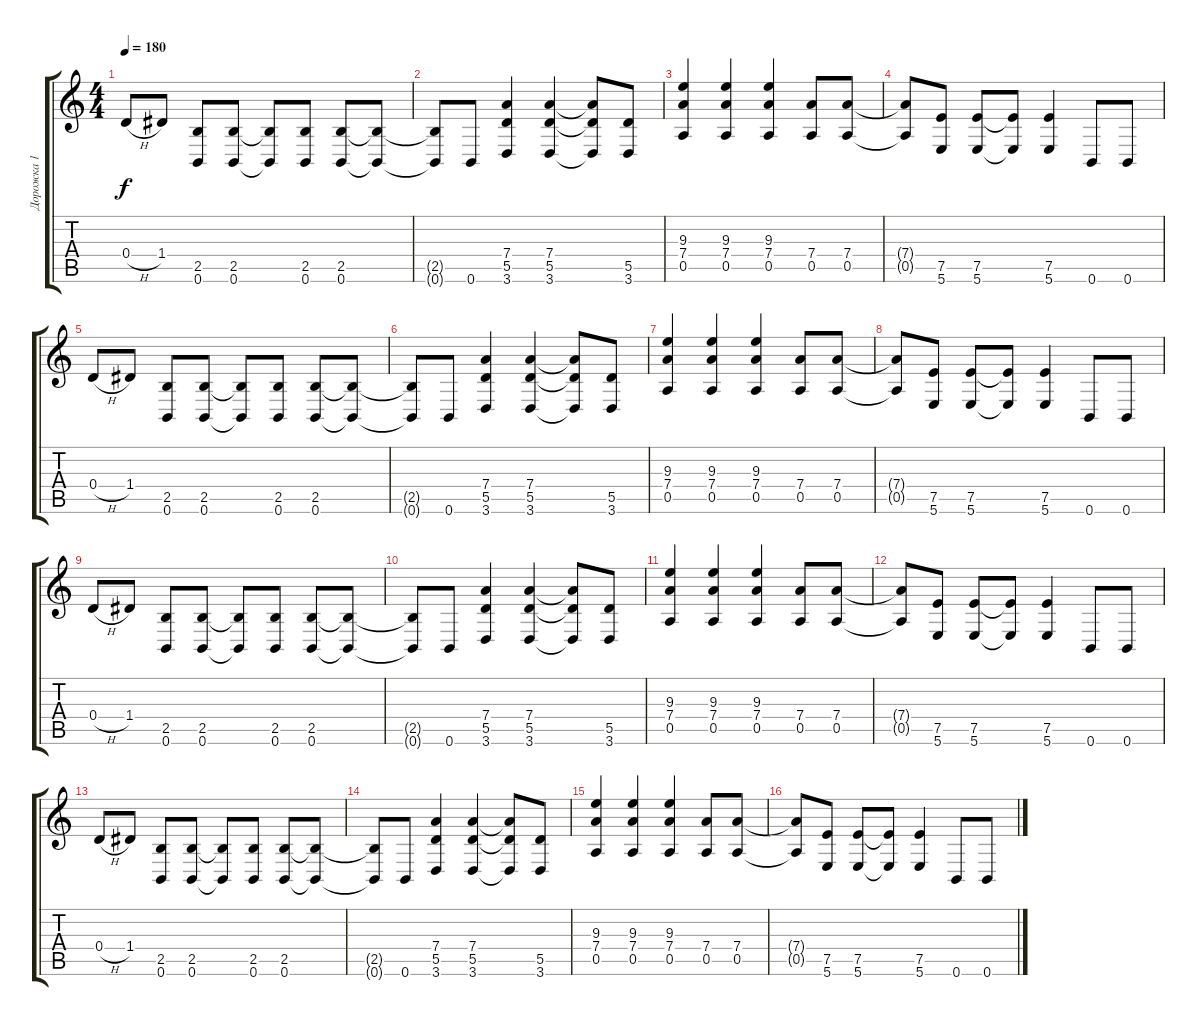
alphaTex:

\track ("Дорожка 1" "Дорожка 1") {instrument acousticguitarsteel}
\staff {score tabs}
\tuning (E4 B3 G3 D3 A2 B1) {hide}
\ts (4 4)
\tempo 180
\clef g2
\ks c
0.4{h}.8{dy f instrument acousticguitarsteel} 1.4.8 (2.5 0.6).8 (2.5 0.6).8 (2.5{t} 0.6{t}).8 (2.5 0.6).8 (2.5 0.6).8 (2.5{t} 0.6{t}).8 |
(2.5{t} 0.6{t}).8 0.6.8 (7.4 5.5 3.6).4 (7.4 5.5 3.6).4 (7.4{t} 5.5{t} 3.6{t}).8 (5.5 3.6).8 |
(9.3 7.4 0.5).4 (9.3 7.4 0.5).4 (9.3 7.4 0.5).4 (7.4 0.5).8 (7.4 0.5).8 |
(7.4{t} 0.5{t}).8 (7.5 5.6).8 (7.5 5.6).8 (7.5{t} 5.6{t}).8 (7.5 5.6).4 0.6.8 0.6.8 |
0.4{h}.8 1.4.8 (2.5 0.6).8 (2.5 0.6).8 (2.5{t} 0.6{t}).8 (2.5 0.6).8 (2.5 0.6).8 (2.5{t} 0.6{t}).8 |
(2.5{t} 0.6{t}).8 0.6.8 (7.4 5.5 3.6).4 (7.4 5.5 3.6).4 (7.4{t} 5.5{t} 3.6{t}).8 (5.5 3.6).8 |
(9.3 7.4 0.5).4 (9.3 7.4 0.5).4 (9.3 7.4 0.5).4 (7.4 0.5).8 (7.4 0.5).8 |
(7.4{t} 0.5{t}).8 (7.5 5.6).8 (7.5 5.6).8 (7.5{t} 5.6{t}).8 (7.5 5.6).4 0.6.8 0.6.8 |
0.4{h}.8 1.4.8 (2.5 0.6).8 (2.5 0.6).8 (2.5{t} 0.6{t}).8 (2.5 0.6).8 (2.5 0.6).8 (2.5{t} 0.6{t}).8 |
(2.5{t} 0.6{t}).8 0.6.8 (7.4 5.5 3.6).4 (7.4 5.5 3.6).4 (7.4{t} 5.5{t} 3.6{t}).8 (5.5 3.6).8 |
(9.3 7.4 0.5).4 (9.3 7.4 0.5).4 (9.3 7.4 0.5).4 (7.4 0.5).8 (7.4 0.5).8 |
(7.4{t} 0.5{t}).8 (7.5 5.6).8 (7.5 5.6).8 (7.5{t} 5.6{t}).8 (7.5 5.6).4 0.6.8 0.6.8 |
0.4{h}.8 1.4.8 (2.5 0.6).8 (2.5 0.6).8 (2.5{t} 0.6{t}).8 (2.5 0.6).8 (2.5 0.6).8 (2.5{t} 0.6{t}).8 |
(2.5{t} 0.6{t}).8 0.6.8 (7.4 5.5 3.6).4 (7.4 5.5 3.6).4 (7.4{t} 5.5{t} 3.6{t}).8 (5.5 3.6).8 |
(9.3 7.4 0.5).4 (9.3 7.4 0.5).4 (9.3 7.4 0.5).4 (7.4 0.5).8 (7.4 0.5).8 |
(7.4{t} 0.5{t}).8 (7.5 5.6).8 (7.5 5.6).8 (7.5{t} 5.6{t}).8 (7.5 5.6).4 0.6.8 0.6.8
